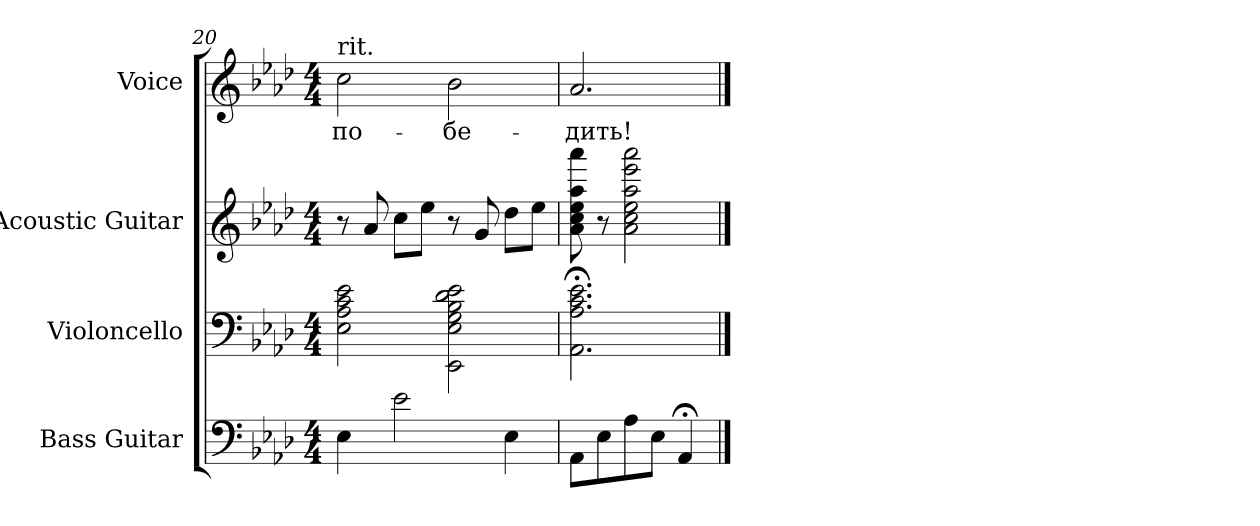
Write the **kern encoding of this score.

**kern	**kern	**kern	**kern	**text
*part4	*part3	*part2	*part1	*part1
*staff4	*staff3	*staff2	*staff1	*staff1
*I"Bass Guitar	*I"Violoncello	*I"Acoustic Guitar	*I"Voice	*
*I'Bass	*I'Vc.	*I'A. Gtr.	*I'Voice	*
*clefF4	*clefF4	*clefG2	*clefG2	*
*ITrd7c12	*	*ITrd7c12	*	*
*k[b-e-a-d-]	*k[b-e-a-d-]	*k[b-e-a-d-]	*k[b-e-a-d-]	*
*f:	*f:	*f:	*f:	*
*M4/4	*M4/4	*M4/4	*M4/4	*
=20	=20	=20	=20	=20
!	!	!	!LO:TX:t=rit.	!
!	!	!	!	!LO:LY:b:color=#000000
4EE-i\	2E-i\ 2A-i 2ci 2e-i	8r	2cci\	по-
.	.	8A-i/	.	.
2E-i\	.	8ci\L	.	.
.	.	8e-i\J	.	.
!	!	!	!	!LO:LY:b:color=#000000
.	2EE-i\ 2E-i 2Gi 2B-i 2d-i 2e-i	8r	2b-i\	-бе-
.	.	8Gi/	.	.
4EE-i\	.	8d-i\L	.	.
.	.	8e-i\J	.	.
=21	=21	=21	=21	=21
!	!	!	!	!LO:LY:b:color=#000000
8AAA-i\L	2.AA-i\; 2.A-i; 2.ci; 2.e-i;	8A-i\ 8ci 8e-i 8a-i 8aa-i	2.a-i/	-дить!
8EE-i\	.	8r	.	.
8AA-i\	.	2A-i\ 2ci 2e-i 2a-i 2ee-i 2aa-i	.	.
8EE-i\J	.	.	.	.
4AAA-;i/	.	.	.	.
==	==	==	==	==
*-	*-	*-	*-	*-
